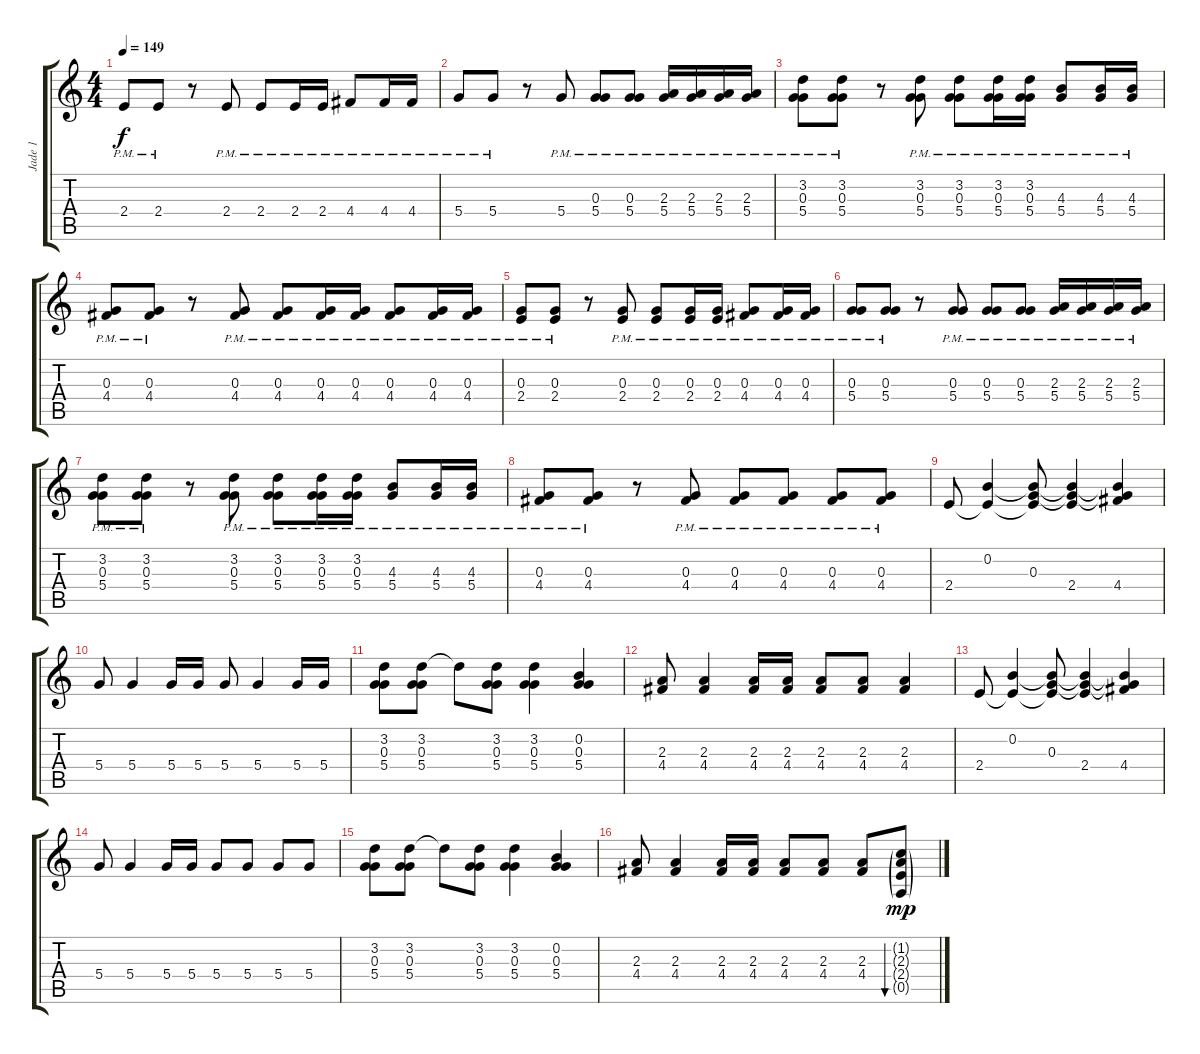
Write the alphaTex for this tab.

\track ("Jade 1" "Jade 1") {instrument electricguitarjazz}
\staff {score tabs}
\tuning (E4 B3 G3 D3 A2 E2) {hide}
\ts (4 4)
\tempo 149
\clef g2
\ks c
2.4{pm}.8{dy f} 2.4{pm}.8 r.8 2.4{pm}.8 2.4{pm}.8 2.4{pm}.16 2.4{pm}.16 4.4{pm}.8 4.4{pm}.16 4.4{pm}.16 |
5.4{pm}.8 5.4{pm}.8 r.8 5.4{pm}.8 (0.3{pm} 5.4{pm}).8 (0.3{pm} 5.4{pm}).8 (2.3{pm} 5.4{pm}).16 (2.3{pm} 5.4{pm}).16 (2.3{pm} 5.4{pm}).16 (2.3{pm} 5.4{pm}).16 |
(3.2{pm} 0.3{pm} 5.4{pm}).8 (3.2{pm} 0.3{pm} 5.4{pm}).8 r.8 (3.2{pm} 0.3{pm} 5.4{pm}).8 (3.2{pm} 0.3{pm} 5.4{pm}).8 (3.2{pm} 0.3{pm} 5.4{pm}).16 (3.2{pm} 0.3{pm} 5.4{pm}).16 (4.3{pm} 5.4{pm}).8 (4.3{pm} 5.4{pm}).16 (4.3{pm} 5.4{pm}).16 |
(0.3{pm} 4.4{pm}).8 (0.3{pm} 4.4{pm}).8 r.8 (0.3{pm} 4.4{pm}).8 (0.3{pm} 4.4{pm}).8 (0.3{pm} 4.4{pm}).16 (0.3{pm} 4.4{pm}).16 (0.3{pm} 4.4{pm}).8 (0.3{pm} 4.4{pm}).16 (0.3{pm} 4.4{pm}).16 |
(0.3{pm} 2.4{pm}).8 (0.3{pm} 2.4{pm}).8 r.8 (0.3{pm} 2.4{pm}).8 (0.3{pm} 2.4{pm}).8 (0.3{pm} 2.4{pm}).16 (0.3{pm} 2.4{pm}).16 (0.3{pm} 4.4{pm}).8 (0.3{pm} 4.4{pm}).16 (0.3{pm} 4.4{pm}).16 |
(0.3{pm} 5.4{pm}).8 (0.3{pm} 5.4{pm}).8 r.8 (0.3{pm} 5.4{pm}).8 (0.3{pm} 5.4{pm}).8 (0.3{pm} 5.4{pm}).8 (2.3{pm} 5.4{pm}).16 (2.3{pm} 5.4{pm}).16 (2.3{pm} 5.4{pm}).16 (2.3{pm} 5.4{pm}).16 |
(3.2{pm} 0.3{pm} 5.4{pm}).8 (3.2{pm} 0.3{pm} 5.4{pm}).8 r.8 (3.2{pm} 0.3{pm} 5.4{pm}).8 (3.2{pm} 0.3{pm} 5.4{pm}).8 (3.2{pm} 0.3{pm} 5.4{pm}).16 (3.2{pm} 0.3{pm} 5.4{pm}).16 (4.3{pm} 5.4{pm}).8 (4.3{pm} 5.4{pm}).16 (4.3{pm} 5.4{pm}).16 |
(0.3{pm} 4.4{pm}).8 (0.3{pm} 4.4{pm}).8 r.8 (0.3{pm} 4.4{pm}).8 (0.3{pm} 4.4{pm}).8 (0.3{pm} 4.4{pm}).8 (0.3{pm} 4.4{pm}).8 (0.3{pm} 4.4{pm}).8 |
2.4.8 (0.2 2.4{t}).4 (0.2{t} 0.3 2.4{t}).8 (0.2{t} 0.3{t} 2.4).4 (0.2{t} 0.3{t} 4.4).4 |
5.4.8 5.4.4 5.4.16 5.4.16 5.4.8 5.4.4 5.4.16 5.4.16 |
(3.2 0.3 5.4).8 (3.2 0.3 5.4).8 3.2{t}.8 (3.2 0.3 5.4).8 (3.2 0.3 5.4).4 (0.2 0.3 5.4).4 |
(2.3 4.4).8 (2.3 4.4).4 (2.3 4.4).16 (2.3 4.4).16 (2.3 4.4).8 (2.3 4.4).8 (2.3 4.4).4 |
2.4.8 (0.2 2.4{t}).4 (0.2{t} 0.3 2.4{t}).8 (0.2{t} 0.3{t} 2.4).4 (0.2{t} 0.3{t} 4.4).4 |
5.4.8 5.4.4 5.4.16 5.4.16 5.4.8 5.4.8 5.4.8 5.4.8 |
(3.2 0.3 5.4).8 (3.2 0.3 5.4).8 3.2{t}.8 (3.2 0.3 5.4).8 (3.2 0.3 5.4).4 (0.2 0.3 5.4).4 |
(2.3 4.4).8 (2.3 4.4).4 (2.3 4.4).16 (2.3 4.4).16 (2.3 4.4).8 (2.3 4.4).8 (2.3 4.4).8 (1.2{g} 2.3{g} 2.4{g} 0.5{g}).8{bu 60 dy mp}
